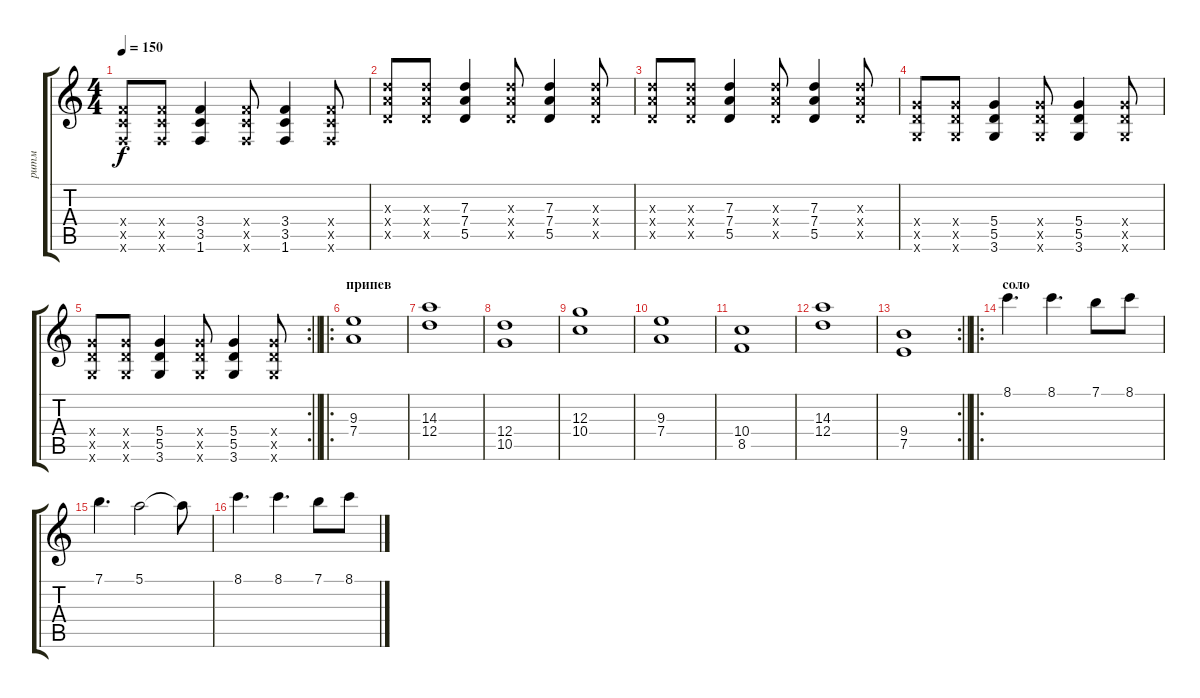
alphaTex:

\track ("ритм" "ритм") {instrument overdrivenguitar}
\staff {score tabs}
\tuning (E4 B3 G3 D3 A2 E2) {hide}
\ts (4 4)
\tempo 150
\clef g2
\ks c
(3.4{x} 3.5{x} 1.6{x}).8{dy f} (3.4{x} 3.5{x} 1.6{x}).8 (3.4 3.5 1.6).4 (3.4{x} 3.5{x} 1.6{x}).8 (3.4 3.5 1.6).4 (3.4{x} 3.5{x} 1.6{x}).8 |
(7.3{x} 7.4{x} 5.5{x}).8 (7.3{x} 7.4{x} 5.5{x}).8 (7.3 7.4 5.5).4 (7.3{x} 7.4{x} 5.5{x}).8 (7.3 7.4 5.5).4 (7.3{x} 7.4{x} 5.5{x}).8 |
(7.3{x} 7.4{x} 5.5{x}).8 (7.3{x} 7.4{x} 5.5{x}).8 (7.3 7.4 5.5).4 (7.3{x} 7.4{x} 5.5{x}).8 (7.3 7.4 5.5).4 (7.3{x} 7.4{x} 5.5{x}).8 |
(5.4{x} 5.5{x} 3.6{x}).8 (5.4{x} 5.5{x} 3.6{x}).8 (5.4 5.5 3.6).4 (5.4{x} 5.5{x} 3.6{x}).8 (5.4 5.5 3.6).4 (5.4{x} 5.5{x} 3.6{x}).8 |
\rc 2
\barLineRight lightlight
(5.4{x} 5.5{x} 3.6{x}).8 (5.4{x} 5.5{x} 3.6{x}).8 (5.4 5.5 3.6).4 (5.4{x} 5.5{x} 3.6{x}).8 (5.4 5.5 3.6).4 (5.4{x} 5.5{x} 3.6{x}).8 |
\ro
\section ("" "припев")
(9.3 7.4).1 |
(14.3 12.4).1 |
(12.4 10.5).1 |
(12.3 10.4).1 |
(9.3 7.4).1 |
(10.4 8.5).1 |
(14.3 12.4).1 |
\rc 2
\barLineRight lightlight
(9.4 7.5).1 |
\ro
\section ("" "соло")
8.1.4{d} 8.1.4{d} 7.1.8 8.1.8 |
7.1.4{d} 5.1.2 5.1{t}.8 |
8.1.4{d} 8.1.4{d} 7.1.8 8.1.8
